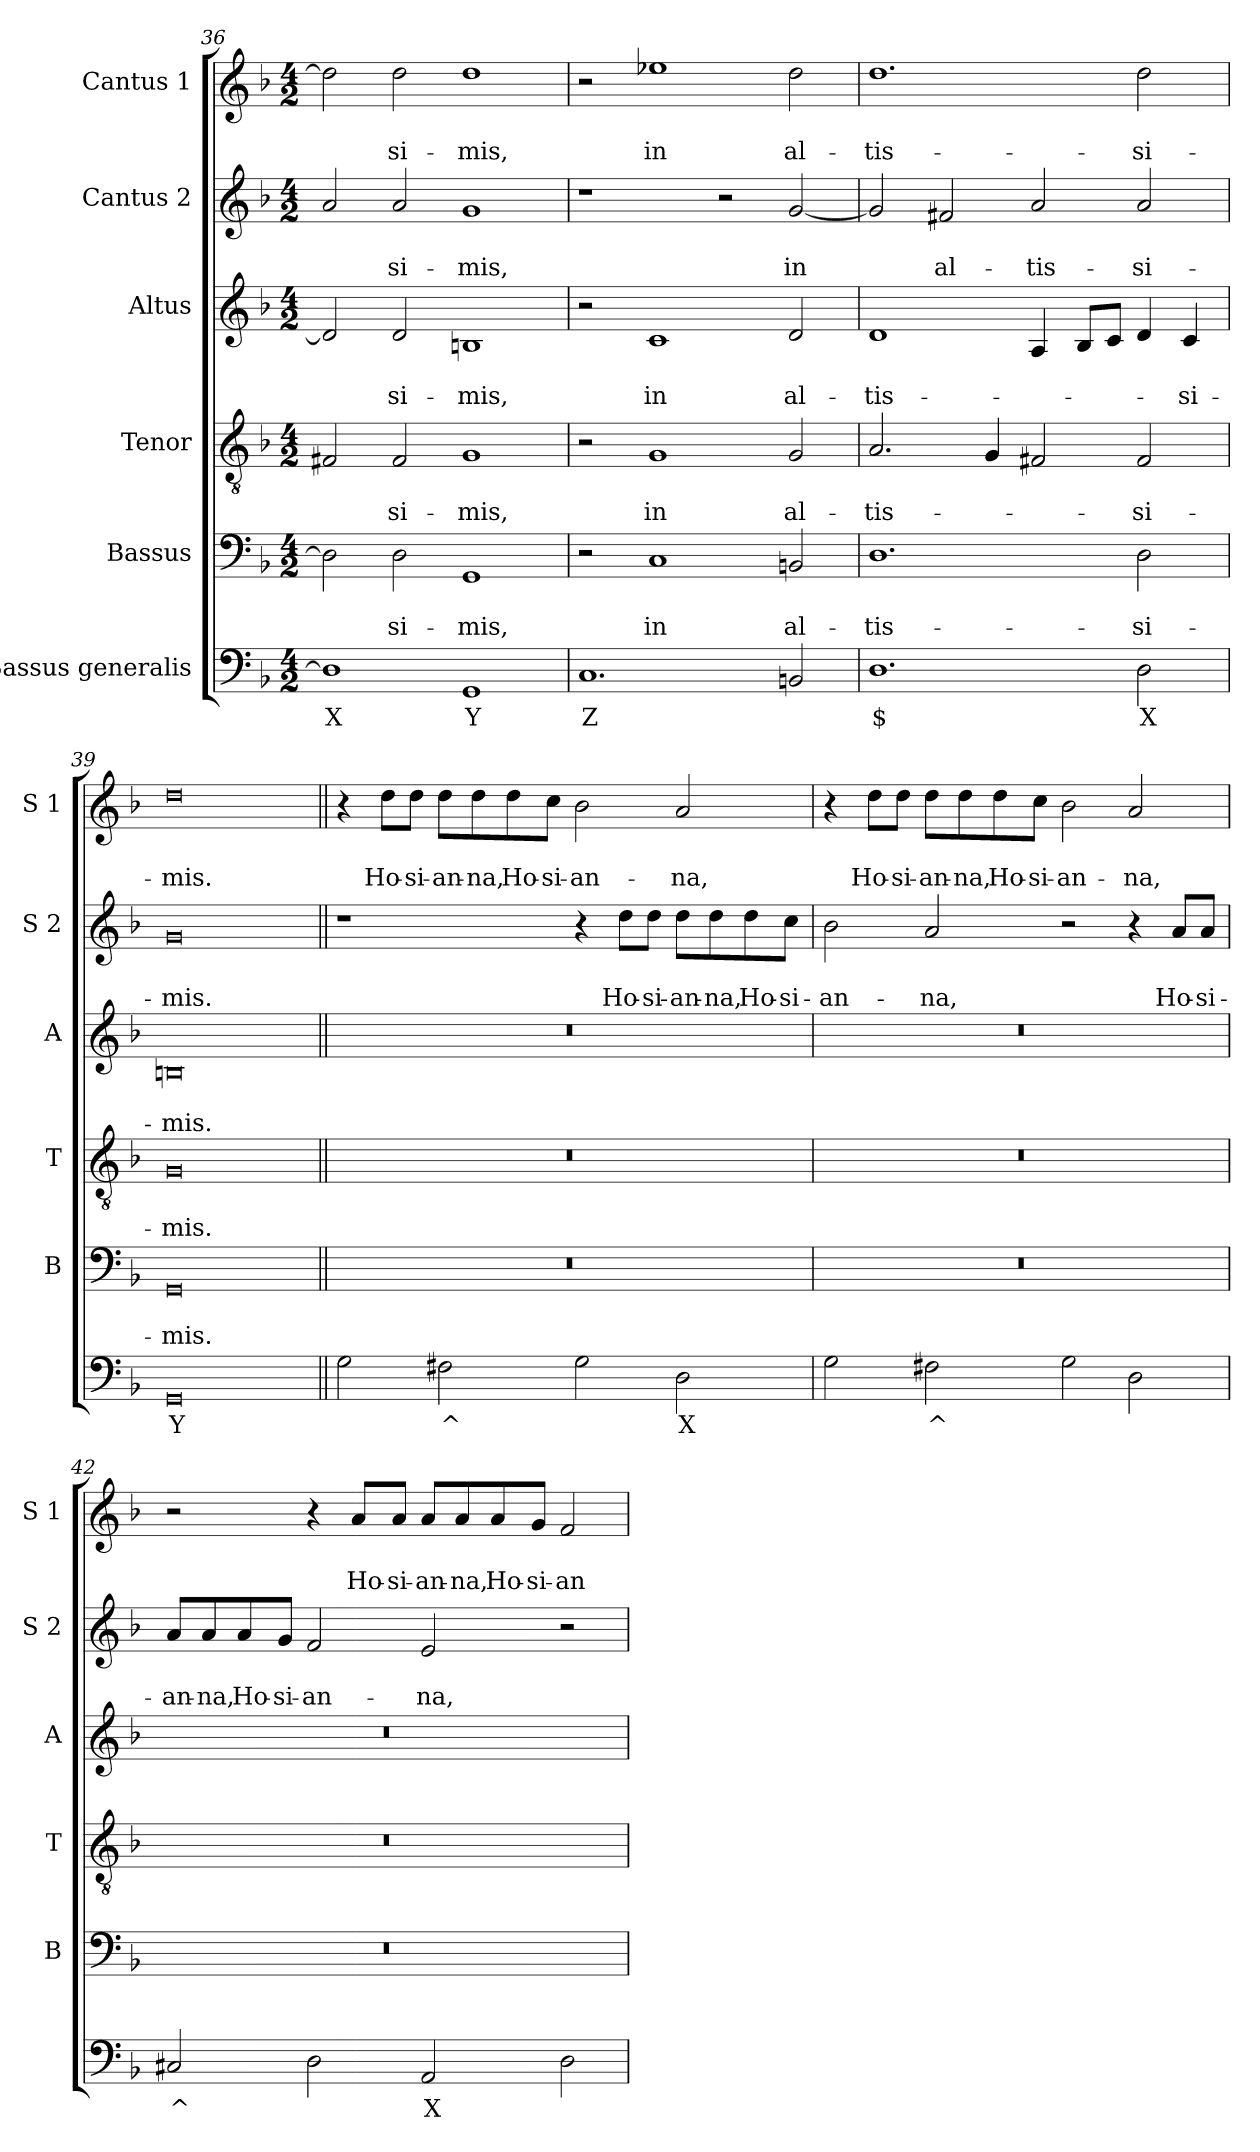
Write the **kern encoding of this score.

**kern	**text	**kern	**text	**text	**kern	**text	**text	**kern	**text	**text	**kern	**text	**text	**kern	**text	**text
*part6	*part6	*part5	*part5	*part5	*part4	*part4	*part4	*part3	*part3	*part3	*part2	*part2	*part2	*part1	*part1	*part1
*staff6	*staff6	*staff5	*staff5	*staff5	*staff4	*staff4	*staff4	*staff3	*staff3	*staff3	*staff2	*staff2	*staff2	*staff1	*staff1	*staff1
*I"Bassus generalis	*	*I"Bassus	*	*	*I"Tenor	*	*	*I"Altus	*	*	*I"Cantus 2	*	*	*I"Cantus 1	*	*
*	*	*I'B	*	*	*I'T	*	*	*I'A	*	*	*I'S 2	*	*	*I'S 1	*	*
!!LO:PB:g=z
*clefF4	*	*clefF4	*	*	*clefGv2	*	*	*clefG2	*	*	*clefG2	*	*	*clefG2	*	*
*k[b-]	*	*k[b-]	*	*	*k[b-]	*	*	*k[b-]	*	*	*k[b-]	*	*	*k[b-]	*	*
*F:	*	*F:	*	*	*F:	*	*	*F:	*	*	*F:	*	*	*F:	*	*
*M4/2	*	*M4/2	*	*	*M4/2	*	*	*M4/2	*	*	*M4/2	*	*	*M4/2	*	*
=36	=36	=36	=36	=36	=36	=36	=36	=36	=36	=36	=36	=36	=36	=36	=36	=36
!	!LO:LY:b	!	!	!	!	!	!	!	!	!	!	!	!	!	!	!
1D]	X	2D\]	.	.	2F#X/	.	.	2d/]	.	.	2a/	.	.	2dd\]	.	.
!	!	!	!	!LO:LY:b	!	!	!LO:LY:b	!	!	!LO:LY:b	!	!	!LO:LY:b	!	!	!LO:LY:b
.	.	2D\	.	-si-	2F#/	.	-si-	2d/	.	-si-	2a/	.	-si-	2dd\	.	-si-
!	!LO:LY:b	!	!	!LO:LY:b	!	!	!LO:LY:b	!	!	!LO:LY:b	!	!	!LO:LY:b	!	!	!LO:LY:b
1GG	Y	1GG	.	-mis,	1G	.	-mis,	1Bn	.	-mis,	1g	.	-mis,	1dd	.	-mis,
=37	=37	=37	=37	=37	=37	=37	=37	=37	=37	=37	=37	=37	=37	=37	=37	=37
!	!LO:LY:b	!	!	!	!	!	!	!	!	!	!	!	!	!	!	!
1.C	Z	2r	.	.	2r	.	.	2r	.	.	1r	.	.	2r	.	.
!	!	!	!	!LO:LY:b	!	!	!LO:LY:b	!	!	!LO:LY:b	!	!	!	!	!	!LO:LY:b
.	.	1C	.	in	1G	.	in	1c	.	in	.	.	.	1ee-X	.	in
.	.	.	.	.	.	.	.	.	.	.	2r	.	.	.	.	.
!	!	!	!	!LO:LY:b	!	!	!LO:LY:b	!	!	!LO:LY:b	!	!	!LO:LY:b	!	!	!LO:LY:b
2BBn/	.	2BBn/	.	al-	2G/	.	al-	2d/	.	al-	[2g/	.	in	2dd\	.	al-
=38	=38	=38	=38	=38	=38	=38	=38	=38	=38	=38	=38	=38	=38	=38	=38	=38
*^	*	*	*	*	*	*	*	*	*	*	*	*	*	*	*	*
!	!	!LO:LY:b	!	!	!LO:LY:b	!	!	!LO:LY:b	!	!	!LO:LY:b	!	!	!	!	!	!LO:LY:b
1.D	2ryy	$	1.D	.	-tis-	2.A/	.	-tis-	1d	.	-tis-	2g/]	.	.	1.dd	.	-tis-
!	!	!LO:LY:b	!	!	!	!	!	!	!	!	!	!	!	!LO:LY:b	!	!	!
.	2ryy	X	.	.	.	.	.	.	.	.	.	2f#X/	.	al-	.	.	.
.	.	.	.	.	.	4G/	.	.	.	.	.	.	.	.	.	.	.
!	!	!	!	!	!	!	!	!	!	!	!	!	!	!LO:LY:b	!	!	!
.	2ryy	.	.	.	.	2F#X/	.	.	4A/	.	.	2a/	.	-tis-	.	.	.
.	.	.	.	.	.	.	.	.	8B-/L	.	.	.	.	.	.	.	.
.	.	.	.	.	.	.	.	.	8c/J	.	.	.	.	.	.	.	.
!	!	!LO:LY:b	!	!	!LO:LY:b	!	!	!LO:LY:b	!	!	!	!	!	!LO:LY:b	!	!	!LO:LY:b
2D\	2ryy	X	2D\	.	-si-	2F#/	.	-si-	4d/	.	.	2a/	.	-si-	2dd\	.	-si-
!	!	!	!	!	!	!	!	!	!	!	!LO:LY:b	!	!	!	!	!	!
.	.	.	.	.	.	.	.	.	4c/	.	-si-	.	.	.	.	.	.
*v	*v	*	*	*	*	*	*	*	*	*	*	*	*	*	*	*	*
=39	=39	=39	=39	=39	=39	=39	=39	=39	=39	=39	=39	=39	=39	=39	=39	=39
!	!LO:LY:b	!	!	!LO:LY:b	!	!	!LO:LY:b	!	!	!LO:LY:b	!	!	!LO:LY:b	!	!	!LO:LY:b
0GG	Y	0GG	.	-mis.	0G	.	-mis.	0Bn	.	-mis.	0g	.	-mis.	0dd	.	-mis.
!!LO:LB:g=z
=40||	=40||	=40||	=40||	=40||	=40||	=40||	=40||	=40||	=40||	=40||	=40||	=40||	=40||	=40||	=40||	=40||
2G\	.	0r	.	.	0r	.	.	0r	.	.	1r	.	.	4r	.	.
!	!	!	!	!	!	!	!	!	!	!	!	!	!	!	!	!LO:LY:b
.	.	.	.	.	.	.	.	.	.	.	.	.	.	8dd\L	.	Ho-
!	!	!	!	!	!	!	!	!	!	!	!	!	!	!	!	!LO:LY:b
.	.	.	.	.	.	.	.	.	.	.	.	.	.	8dd\J	.	-si-
!	!LO:LY:b	!	!	!	!	!	!	!	!	!	!	!	!	!	!	!LO:LY:b
2F#X\	^	.	.	.	.	.	.	.	.	.	.	.	.	8dd\L	.	-an-
!	!	!	!	!	!	!	!	!	!	!	!	!	!	!	!	!LO:LY:b
.	.	.	.	.	.	.	.	.	.	.	.	.	.	8dd\	.	-na,
!	!	!	!	!	!	!	!	!	!	!	!	!	!	!	!	!LO:LY:b
.	.	.	.	.	.	.	.	.	.	.	.	.	.	8dd\	.	Ho-
!	!	!	!	!	!	!	!	!	!	!	!	!	!	!	!	!LO:LY:b
.	.	.	.	.	.	.	.	.	.	.	.	.	.	8cc\J	.	-si-
!	!	!	!	!	!	!	!	!	!	!	!	!	!	!	!	!LO:LY:b
2G\	.	.	.	.	.	.	.	.	.	.	4r	.	.	2b-\	.	-an-
!	!	!	!	!	!	!	!	!	!	!	!	!	!LO:LY:b	!	!	!
.	.	.	.	.	.	.	.	.	.	.	8dd\L	.	Ho-	.	.	.
!	!	!	!	!	!	!	!	!	!	!	!	!	!LO:LY:b	!	!	!
.	.	.	.	.	.	.	.	.	.	.	8dd\J	.	-si-	.	.	.
!	!LO:LY:b	!	!	!	!	!	!	!	!	!	!	!	!LO:LY:b	!	!	!LO:LY:b
2D\	X	.	.	.	.	.	.	.	.	.	8dd\L	.	-an-	2a/	.	-na,
!	!	!	!	!	!	!	!	!	!	!	!	!	!LO:LY:b	!	!	!
.	.	.	.	.	.	.	.	.	.	.	8dd\	.	-na,	.	.	.
!	!	!	!	!	!	!	!	!	!	!	!	!	!LO:LY:b	!	!	!
.	.	.	.	.	.	.	.	.	.	.	8dd\	.	Ho-	.	.	.
!	!	!	!	!	!	!	!	!	!	!	!	!	!LO:LY:b	!	!	!
.	.	.	.	.	.	.	.	.	.	.	8cc\J	.	-si-	.	.	.
=41	=41	=41	=41	=41	=41	=41	=41	=41	=41	=41	=41	=41	=41	=41	=41	=41
!	!	!	!	!	!	!	!	!	!	!	!	!	!LO:LY:b	!	!	!
2G\	.	0r	.	.	0r	.	.	0r	.	.	2b-\	.	-an-	4r	.	.
!	!	!	!	!	!	!	!	!	!	!	!	!	!	!	!	!LO:LY:b
.	.	.	.	.	.	.	.	.	.	.	.	.	.	8dd\L	.	Ho-
!	!	!	!	!	!	!	!	!	!	!	!	!	!	!	!	!LO:LY:b
.	.	.	.	.	.	.	.	.	.	.	.	.	.	8dd\J	.	-si-
!	!LO:LY:b	!	!	!	!	!	!	!	!	!	!	!	!LO:LY:b	!	!	!LO:LY:b
2F#X\	^	.	.	.	.	.	.	.	.	.	2a/	.	-na,	8dd\L	.	-an-
!	!	!	!	!	!	!	!	!	!	!	!	!	!	!	!	!LO:LY:b
.	.	.	.	.	.	.	.	.	.	.	.	.	.	8dd\	.	-na,
!	!	!	!	!	!	!	!	!	!	!	!	!	!	!	!	!LO:LY:b
.	.	.	.	.	.	.	.	.	.	.	.	.	.	8dd\	.	Ho-
!	!	!	!	!	!	!	!	!	!	!	!	!	!	!	!	!LO:LY:b
.	.	.	.	.	.	.	.	.	.	.	.	.	.	8cc\J	.	-si-
!	!	!	!	!	!	!	!	!	!	!	!	!	!	!	!	!LO:LY:b
2G\	.	.	.	.	.	.	.	.	.	.	2r	.	.	2b-\	.	-an-
!	!	!	!	!	!	!	!	!	!	!	!	!	!	!	!	!LO:LY:b
2D\	.	.	.	.	.	.	.	.	.	.	4r	.	.	2a/	.	-na,
!	!	!	!	!	!	!	!	!	!	!	!	!	!LO:LY:b	!	!	!
.	.	.	.	.	.	.	.	.	.	.	8a/L	.	Ho-	.	.	.
!	!	!	!	!	!	!	!	!	!	!	!	!	!LO:LY:b	!	!	!
.	.	.	.	.	.	.	.	.	.	.	8a/J	.	-si-	.	.	.
!!LO:PB:g=z
=42	=42	=42	=42	=42	=42	=42	=42	=42	=42	=42	=42	=42	=42	=42	=42	=42
!	!LO:LY:b	!	!	!	!	!	!	!	!	!	!	!	!LO:LY:b	!	!	!
2C#X/	^	0r	.	.	0r	.	.	0r	.	.	8a/L	.	-an-	2r	.	.
!	!	!	!	!	!	!	!	!	!	!	!	!	!LO:LY:b	!	!	!
.	.	.	.	.	.	.	.	.	.	.	8a/	.	-na,	.	.	.
!	!	!	!	!	!	!	!	!	!	!	!	!	!LO:LY:b	!	!	!
.	.	.	.	.	.	.	.	.	.	.	8a/	.	Ho-	.	.	.
!	!	!	!	!	!	!	!	!	!	!	!	!	!LO:LY:b	!	!	!
.	.	.	.	.	.	.	.	.	.	.	8g/J	.	-si-	.	.	.
!	!	!	!	!	!	!	!	!	!	!	!	!	!LO:LY:b	!	!	!
2D\	.	.	.	.	.	.	.	.	.	.	2f/	.	-an-	4r	.	.
!	!	!	!	!	!	!	!	!	!	!	!	!	!	!	!	!LO:LY:b
.	.	.	.	.	.	.	.	.	.	.	.	.	.	8a/L	.	Ho-
!	!	!	!	!	!	!	!	!	!	!	!	!	!	!	!	!LO:LY:b
.	.	.	.	.	.	.	.	.	.	.	.	.	.	8a/J	.	-si-
!	!LO:LY:b	!	!	!	!	!	!	!	!	!	!	!	!LO:LY:b	!	!	!LO:LY:b
2AA/	X	.	.	.	.	.	.	.	.	.	2e/	.	-na,	8a/L	.	-an-
!	!	!	!	!	!	!	!	!	!	!	!	!	!	!	!	!LO:LY:b
.	.	.	.	.	.	.	.	.	.	.	.	.	.	8a/	.	-na,
!	!	!	!	!	!	!	!	!	!	!	!	!	!	!	!	!LO:LY:b
.	.	.	.	.	.	.	.	.	.	.	.	.	.	8a/	.	Ho-
!	!	!	!	!	!	!	!	!	!	!	!	!	!	!	!	!LO:LY:b
.	.	.	.	.	.	.	.	.	.	.	.	.	.	8g/J	.	-si-
!	!	!	!	!	!	!	!	!	!	!	!	!	!	!	!	!LO:LY:b
2D\	.	.	.	.	.	.	.	.	.	.	2r	.	.	2f/	.	-an-
=	=	=	=	=	=	=	=	=	=	=	=	=	=	=	=	=
*-	*-	*-	*-	*-	*-	*-	*-	*-	*-	*-	*-	*-	*-	*-	*-	*-
